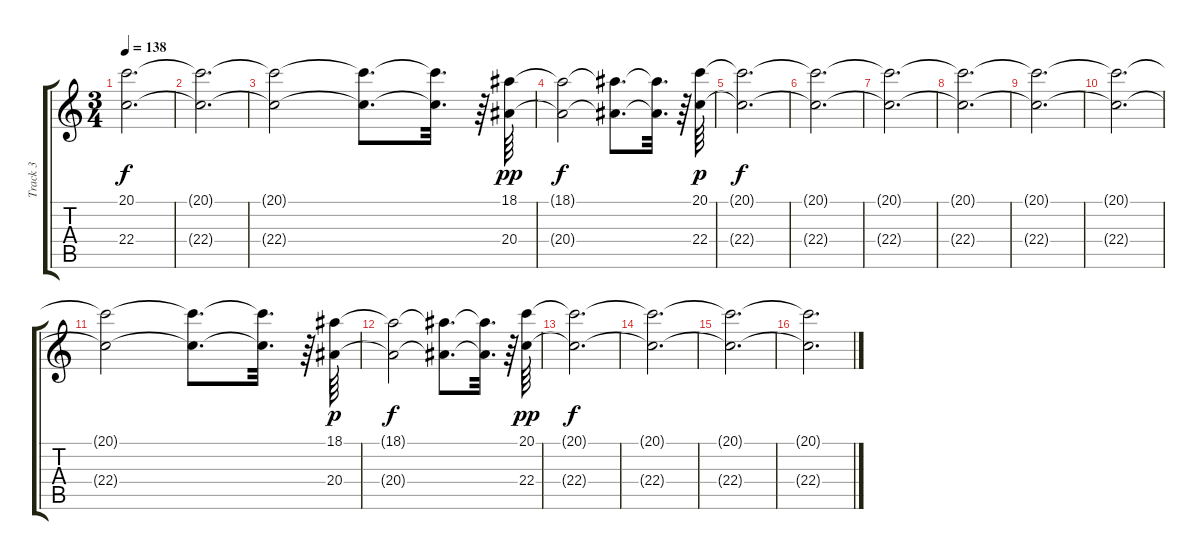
\track ("Track 3" "Track 3") {instrument stringensemble2}
\staff {score tabs}
\tuning (E4 B3 G3 D3 A2 E2) {hide}
\ts (3 4)
\tempo 138
\clef g2
\ks c
(20.1{t} 22.4{t}).2{d dy f} |
(20.1{t} 22.4{t}).2{d} |
(20.1{t} 22.4{t}).2 (20.1{t} 22.4{t}).8{d} (20.1{t} 22.4{t}).32{d} r.64 (18.1 20.4).64{dy pp} |
(18.1{t} 20.4{t}).2{dy f} (18.1{t} 20.4{t}).8{d} (18.1{t} 20.4{t}).32{d} r.64 (20.1 22.4).64{dy p} |
(20.1{t} 22.4{t}).2{d dy f} |
(20.1{t} 22.4{t}).2{d} |
(20.1{t} 22.4{t}).2{d} |
(20.1{t} 22.4{t}).2{d} |
(20.1{t} 22.4{t}).2{d} |
(20.1{t} 22.4{t}).2{d} |
(20.1{t} 22.4{t}).2 (20.1{t} 22.4{t}).8{d} (20.1{t} 22.4{t}).32{d} r.64 (18.1 20.4).64{dy p} |
(18.1{t} 20.4{t}).2{dy f} (18.1{t} 20.4{t}).8{d} (18.1{t} 20.4{t}).32{d} r.64 (20.1 22.4).64{dy pp} |
(20.1{t} 22.4{t}).2{d dy f} |
(20.1{t} 22.4{t}).2{d} |
(20.1{t} 22.4{t}).2{d} |
(20.1{t} 22.4{t}).2{d}
